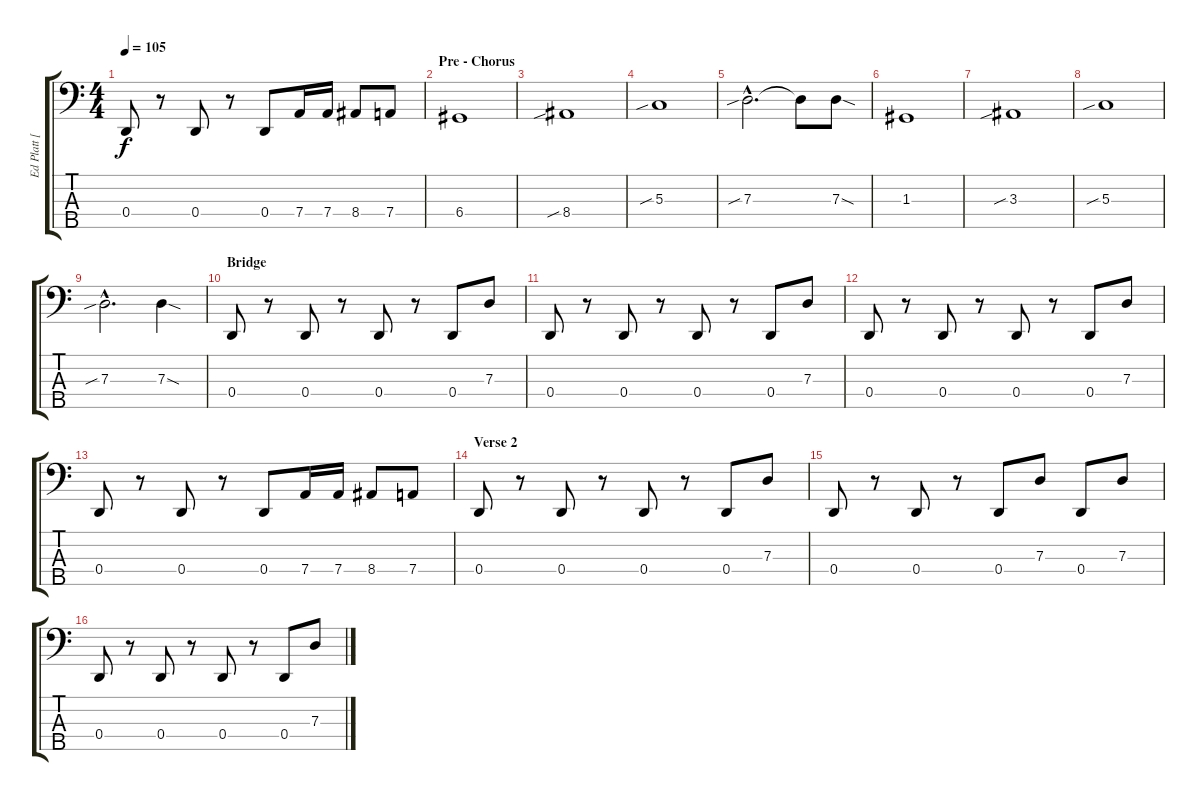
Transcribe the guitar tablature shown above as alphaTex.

\track ("Ed Platt [Bass]" "Ed Platt [") {instrument electricbassfinger}
\staff {score tabs}
\tuning (F2 C2 G1 D1 A0) {hide}
\ts (4 4)
\tempo 105
\clef f4
\ks c
0.4.8{dy f} r.8 0.4.8 r.8 0.4.8 7.4.16 7.4.16 8.4.8 7.4.8 |
\section ("" "Pre - Chorus")
6.4.1 |
8.4{sib}.1 |
5.3{sib}.1 |
7.3{sib hac}.2{d} 7.3{t}.8 7.3{sod}.8 |
1.3.1 |
3.3{sib}.1 |
5.3{sib}.1 |
7.3{sib hac}.2{d} 7.3{sod}.4 |
\section ("" "Bridge")
0.4.8 r.8 0.4.8 r.8 0.4.8 r.8 0.4.8 7.3.8 |
0.4.8 r.8 0.4.8 r.8 0.4.8 r.8 0.4.8 7.3.8 |
0.4.8 r.8 0.4.8 r.8 0.4.8 r.8 0.4.8 7.3.8 |
0.4.8 r.8 0.4.8 r.8 0.4.8 7.4.16 7.4.16 8.4.8 7.4.8 |
\section ("" "Verse 2")
0.4.8 r.8 0.4.8 r.8 0.4.8 r.8 0.4.8 7.3.8 |
0.4.8 r.8 0.4.8 r.8 0.4.8 7.3.8 0.4.8 7.3.8 |
0.4.8 r.8 0.4.8 r.8 0.4.8 r.8 0.4.8 7.3.8
